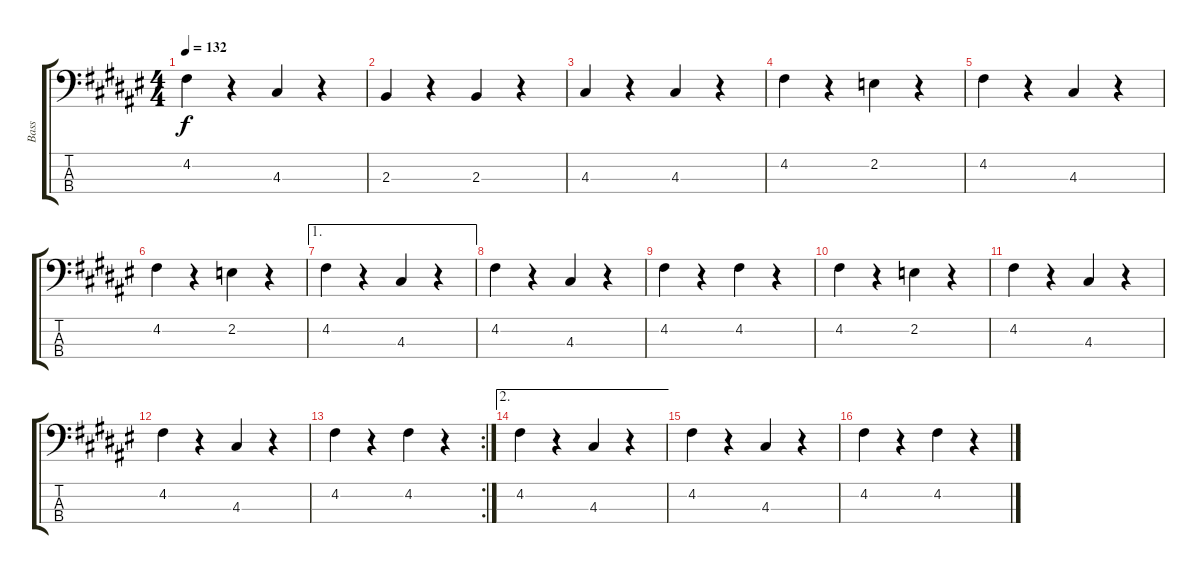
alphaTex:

\track ("Bass" "Bass") {instrument electricbassfinger}
\staff {score tabs}
\tuning (G2 D2 A1 E1) {hide}
\ts (4 4)
\tempo 132
\clef f4
\ks f#
4.2.4{dy f} r.4 4.3.4 r.4 |
2.3.4 r.4 2.3.4 r.4 |
4.3.4 r.4 4.3.4 r.4 |
4.2.4 r.4 2.2.4 r.4 |
4.2.4 r.4 4.3.4 r.4 |
4.2.4 r.4 2.2.4 r.4 |
\ae 1
4.2.4 r.4 4.3.4 r.4 |
4.2.4 r.4 4.3.4 r.4 |
4.2.4 r.4 4.2.4 r.4 |
4.2.4 r.4 2.2.4 r.4 |
4.2.4 r.4 4.3.4 r.4 |
4.2.4 r.4 4.3.4 r.4 |
\rc 2
4.2.4 r.4 4.2.4 r.4 |
\ae 2
4.2.4 r.4 4.3.4 r.4 |
4.2.4 r.4 4.3.4 r.4 |
4.2.4 r.4 4.2.4 r.4
